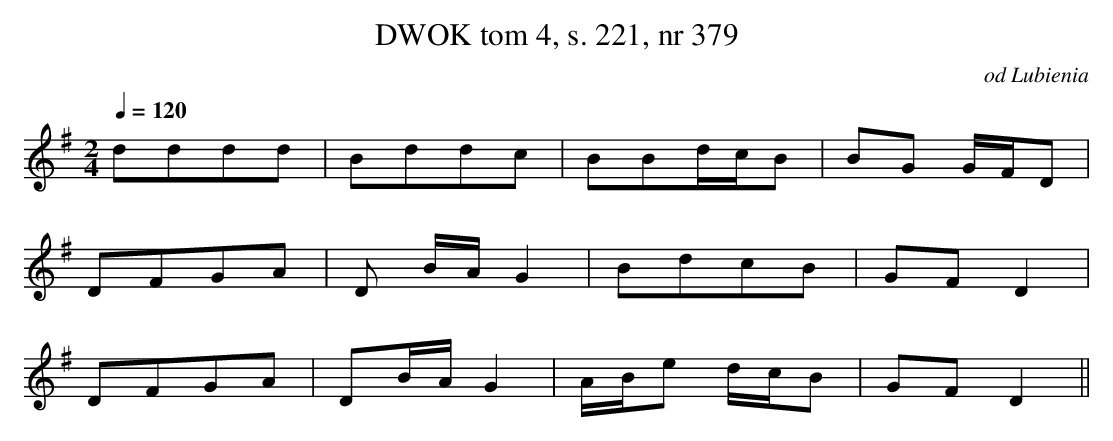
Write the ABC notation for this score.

X:1
T: DWOK tom 4, s. 221, nr 379
O:od Lubienia
L:1/8
M:2/4
K:G
Q:1/4=120
dddd|Bddc|BBd/c/B|BG G/F/D|
DFGA|D B/A/G2|BdcB|GFD2|
DFGA|DB/A/ G2|A/B/e d/c/B|GFD2||
